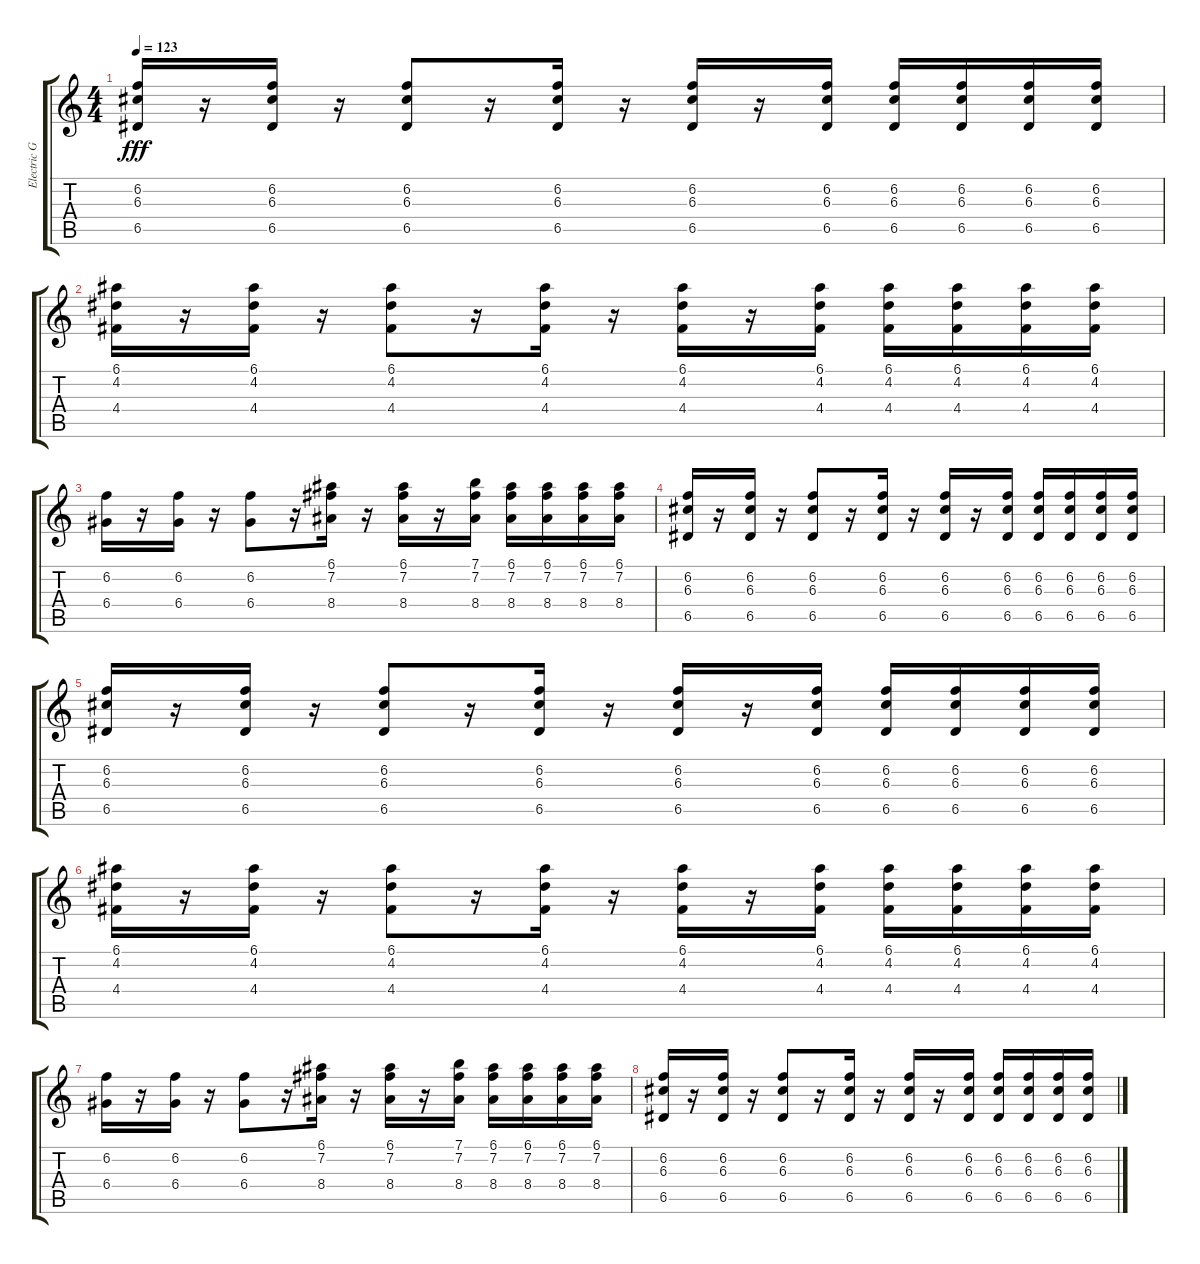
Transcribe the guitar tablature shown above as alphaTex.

\track ("Electric Guitar" "Electric G") {instrument electricguitarjazz}
\staff {score tabs}
\tuning (E4 B3 G3 D3 A2 E2) {hide}
\ts (4 4)
\tempo 123
\clef g2
\ks c
(6.2 6.3 6.5).16{dy fff} r.16 (6.2 6.3 6.5).16 r.16 (6.2 6.3 6.5).8 r.16 (6.2 6.3 6.5).16 r.16 (6.2 6.3 6.5).16 r.16 (6.2 6.3 6.5).16 (6.2 6.3 6.5).16 (6.2 6.3 6.5).16 (6.2 6.3 6.5).16 (6.2 6.3 6.5).16 |
(6.1 4.2 4.4).16 r.16 (6.1 4.2 4.4).16 r.16 (6.1 4.2 4.4).8 r.16 (6.1 4.2 4.4).16 r.16 (6.1 4.2 4.4).16 r.16 (6.1 4.2 4.4).16 (6.1 4.2 4.4).16 (6.1 4.2 4.4).16 (6.1 4.2 4.4).16 (6.1 4.2 4.4).16 |
(6.2 6.4).16 r.16 (6.2 6.4).16 r.16 (6.2 6.4).8 r.16 (6.1 7.2 8.4).16 r.16 (6.1 7.2 8.4).16 r.16 (7.1 7.2 8.4).16 (6.1 7.2 8.4).16 (6.1 7.2 8.4).16 (6.1 7.2 8.4).16 (6.1 7.2 8.4).16 |
(6.2 6.3 6.5).16 r.16 (6.2 6.3 6.5).16 r.16 (6.2 6.3 6.5).8 r.16 (6.2 6.3 6.5).16 r.16 (6.2 6.3 6.5).16 r.16 (6.2 6.3 6.5).16 (6.2 6.3 6.5).16 (6.2 6.3 6.5).16 (6.2 6.3 6.5).16 (6.2 6.3 6.5).16 |
(6.2 6.3 6.5).16 r.16 (6.2 6.3 6.5).16 r.16 (6.2 6.3 6.5).8 r.16 (6.2 6.3 6.5).16 r.16 (6.2 6.3 6.5).16 r.16 (6.2 6.3 6.5).16 (6.2 6.3 6.5).16 (6.2 6.3 6.5).16 (6.2 6.3 6.5).16 (6.2 6.3 6.5).16 |
(6.1 4.2 4.4).16 r.16 (6.1 4.2 4.4).16 r.16 (6.1 4.2 4.4).8 r.16 (6.1 4.2 4.4).16 r.16 (6.1 4.2 4.4).16 r.16 (6.1 4.2 4.4).16 (6.1 4.2 4.4).16 (6.1 4.2 4.4).16 (6.1 4.2 4.4).16 (6.1 4.2 4.4).16 |
(6.2 6.4).16 r.16 (6.2 6.4).16 r.16 (6.2 6.4).8 r.16 (6.1 7.2 8.4).16 r.16 (6.1 7.2 8.4).16 r.16 (7.1 7.2 8.4).16 (6.1 7.2 8.4).16 (6.1 7.2 8.4).16 (6.1 7.2 8.4).16 (6.1 7.2 8.4).16 |
(6.2 6.3 6.5).16 r.16 (6.2 6.3 6.5).16 r.16 (6.2 6.3 6.5).8 r.16 (6.2 6.3 6.5).16 r.16 (6.2 6.3 6.5).16 r.16 (6.2 6.3 6.5).16 (6.2 6.3 6.5).16 (6.2 6.3 6.5).16 (6.2 6.3 6.5).16 (6.2 6.3 6.5).16
